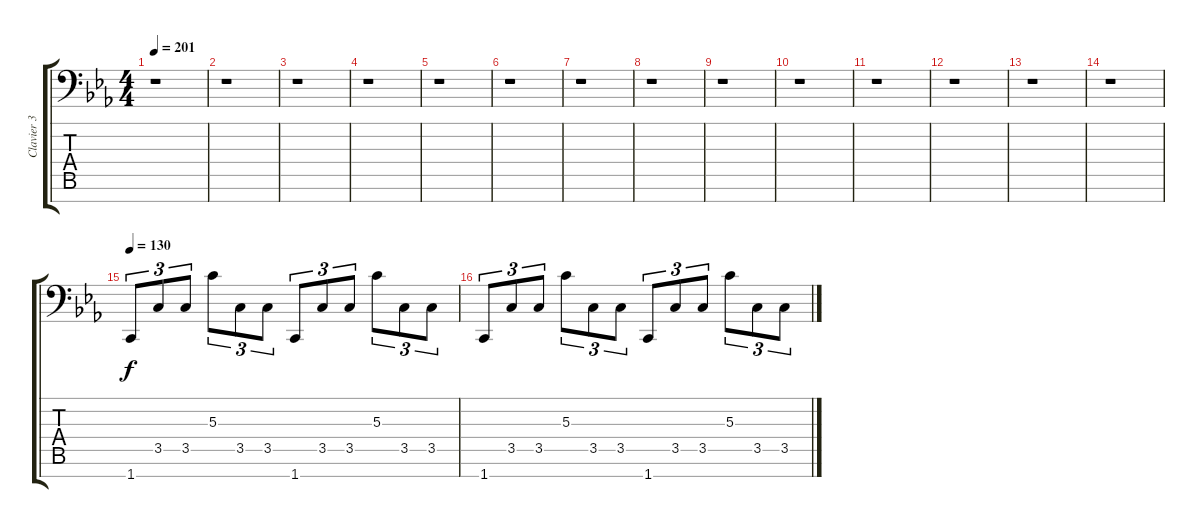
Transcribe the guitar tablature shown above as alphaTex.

\track ("Clavier 3" "Clavier 3") {instrument synthbass2}
\staff {score tabs}
\tuning (E3 B2 G2 D2 A1 E1 B0) {hide}
\ts (4 4)
\tempo 201
\clef f4
\ks eb
r.1{dy f} |
r.1 |
r.1 |
r.1 |
r.1 |
r.1 |
r.1 |
r.1 |
r.1 |
r.1 |
r.1 |
r.1 |
r.1 |
r.1 |
\tempo 130
1.7.8{tu (3 2) volume 8 instrument synthbass2} 3.5.8{tu (3 2)} 3.5.8{tu (3 2)} 5.3.8{tu (3 2)} 3.5.8{tu (3 2)} 3.5.8{tu (3 2)} 1.7.8{tu (3 2)} 3.5.8{tu (3 2)} 3.5.8{tu (3 2)} 5.3.8{tu (3 2)} 3.5.8{tu (3 2)} 3.5.8{tu (3 2)} |
1.7.8{tu (3 2)} 3.5.8{tu (3 2)} 3.5.8{tu (3 2)} 5.3.8{tu (3 2)} 3.5.8{tu (3 2)} 3.5.8{tu (3 2)} 1.7.8{tu (3 2)} 3.5.8{tu (3 2)} 3.5.8{tu (3 2)} 5.3.8{tu (3 2)} 3.5.8{tu (3 2)} 3.5.8{tu (3 2)}
